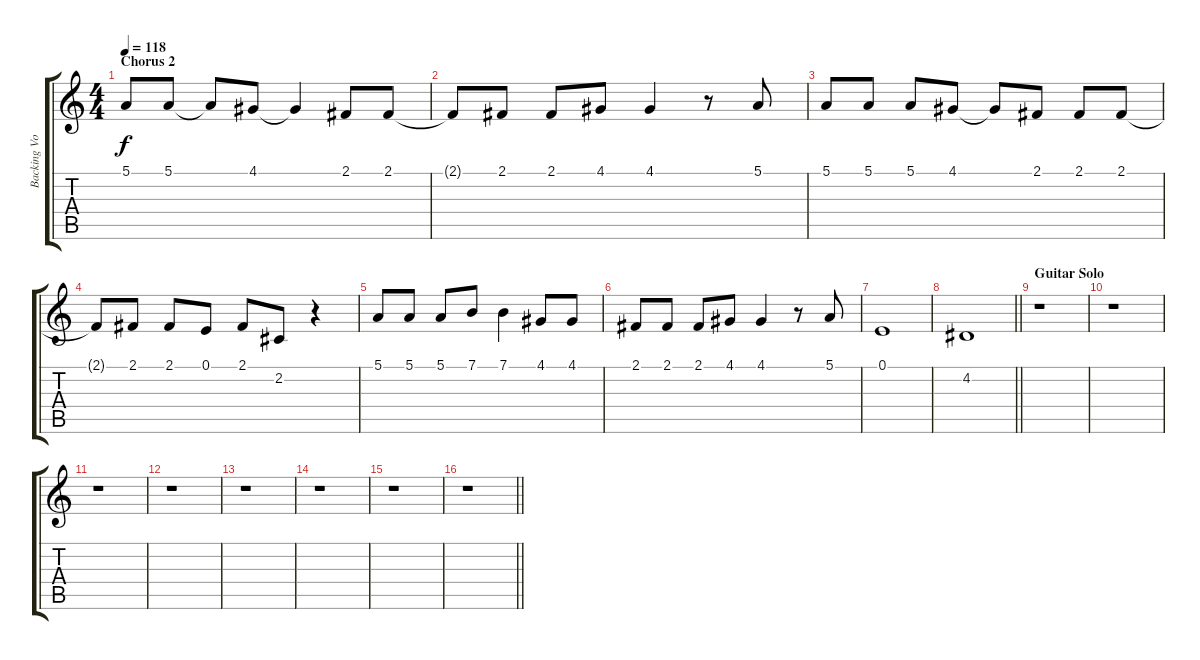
\track ("Backing Vocals" "Backing Vo") {instrument altosax}
\staff {score tabs}
\tuning (E4 B3 G3 D3 A2 E2) {hide}
\ts (4 4)
\section ("" "Chorus 2")
\tempo 118
\clef g2
\ks c
5.1.8{dy f} 5.1.8 5.1{t}.8 4.1.8 4.1{t}.4 2.1.8 2.1.8 |
2.1{t}.8 2.1.8 2.1.8 4.1.8 4.1.4 r.8 5.1.8 |
5.1.8 5.1.8 5.1.8 4.1.8 4.1{t}.8 2.1.8 2.1.8 2.1.8 |
2.1{t}.8 2.1.8 2.1.8 0.1.8 2.1.8 2.2.8 r.4 |
5.1.8 5.1.8 5.1.8 7.1.8 7.1.4 4.1.8 4.1.8 |
2.1.8 2.1.8 2.1.8 4.1.8 4.1.4 r.8 5.1.8 |
0.1.1 |
\barLineRight lightlight
4.2.1 |
\section ("" "Guitar Solo")
r.1 |
r.1 |
r.1 |
r.1 |
r.1 |
r.1 |
r.1 |
\barLineRight lightlight
r.1
